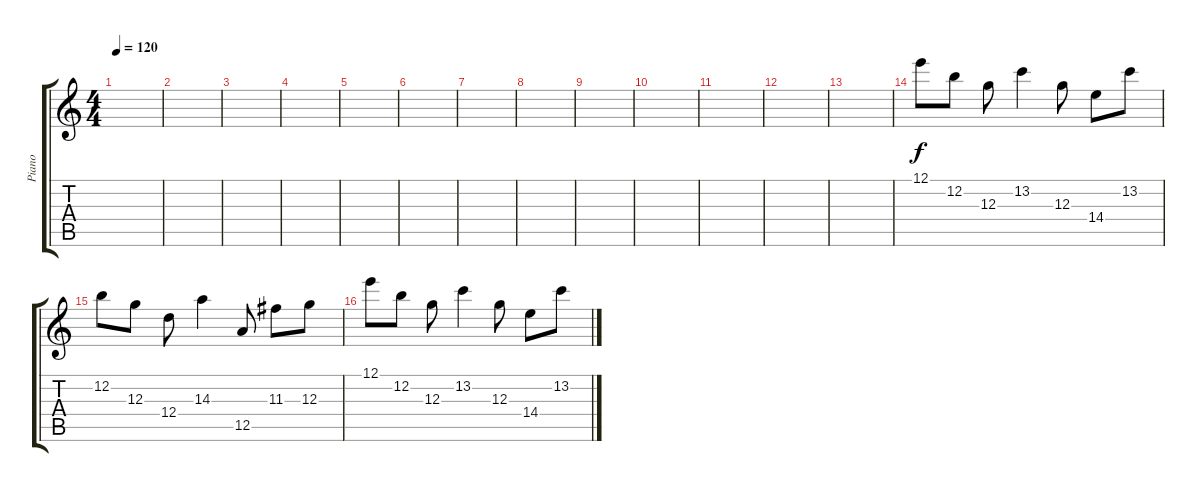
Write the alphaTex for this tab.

\track ("Piano" "Piano") {instrument electricguitarjazz}
\staff {score tabs}
\tuning (E4 B3 G3 D3 A2 E2) {hide}
\ts (4 4)
\tempo 120
\clef g2
\ks c
|
|
|
|
|
|
|
|
|
|
|
|
|
12.1.8 12.2.8 12.3.8 13.2.4 12.3.8 14.4.8 13.2.8 |
12.2.8 12.3.8 12.4.8 14.3.4 12.5.8 11.3.8 12.3.8 |
12.1.8 12.2.8 12.3.8 13.2.4 12.3.8 14.4.8 13.2.8
